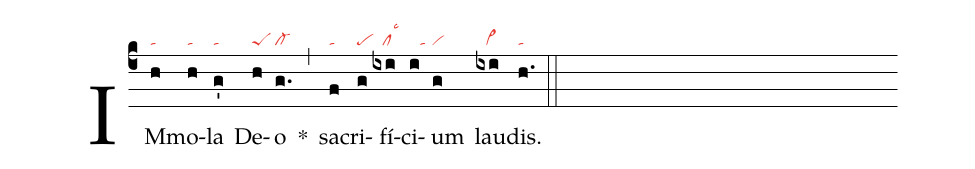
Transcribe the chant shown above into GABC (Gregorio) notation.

nabc-lines:1;
%%
(c4)
IM(h|ta)mo(h|ta)la(g'|ta) De(h|peS)o(g.|cl-) *(,)
sa(f|ta)cri(g|pe)fí(ixi|///cllsc3)ci(i|///ta)um(g|vi) lau(ixi|///vi>)dis.(h.|ta) (::)
